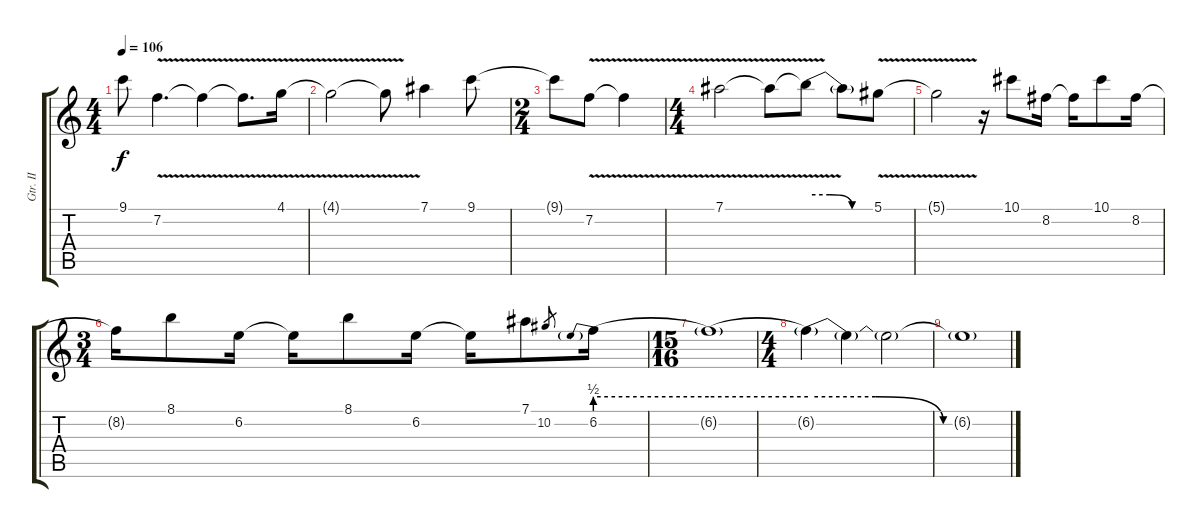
\track ("Gtr. II" "Gtr. II") {instrument overdrivenguitar}
\staff {score tabs}
\tuning (Eb4 Bb3 Gb3 Db3 Ab2 Db2) {hide}
\ts (4 4)
\tempo 106
\clef g2
\ks c
9.1{t}.8{dy f} 7.2{v}.4{d} 7.2{v t}.4 7.2{t}.8{d} 4.1{v}.16 |
4.1{v t}.2 4.1{v t}.8 7.1.4 9.1.8 |
\ts (2 4)
9.1{t}.8 7.2{v}.8 7.2{v t}.4 |
\ts (4 4)
7.1{v}.2 7.1{v t}.8 7.1{be (custom 0 2 20 2 40 0 60 0) t}.8 7.1{t}.8 5.1{v}.8 |
5.1{v t}.2 r.16 10.1.8 8.2.16 8.2{t}.16 10.1.8 8.2.16 |
\ts (3 4)
8.2{t}.16 8.1.8 6.2.16 6.2{t}.16 8.1.8 6.2.16 6.2{t}.16 7.1.8 10.2.8{gr} 6.2{be (prebend 0 2 60 2)}.16 |
\ts (15 16)
6.2{be (hold 0 2 60 2) t}.1 |
\ts (4 4)
6.2{be (custom 0 2 20 2 40 0 60 0) t}.4 6.2{t}.4 6.2{t}.2 |
6.2{t}.1
